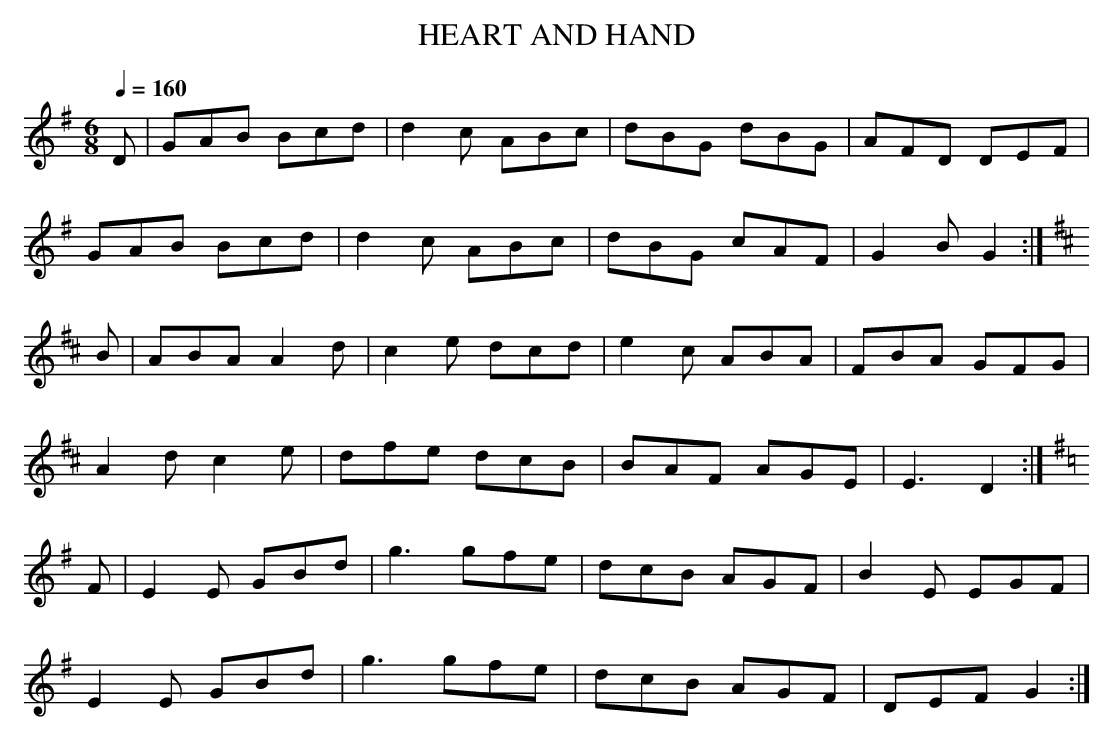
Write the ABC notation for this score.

X:1
T:HEART AND HAND
Q:1/4=160
M:6/8
L:1/8
K:G
D|GAB Bcd|d2c ABc|dBG dBG|AFD DEF|
GAB Bcd|d2c ABc|dBG cAF|G2B G2:|
K:D
B|ABA A2d|c2e dcd|e2c ABA|FBA GFG|
A2d c2e|dfe dcB|BAF AGE|E3 D2:|
K:G
F|E2E GBd|g3 gfe|dcB AGF|B2E EGF|
E2E GBd|g3 gfe|dcB AGF|DEF G2:|
